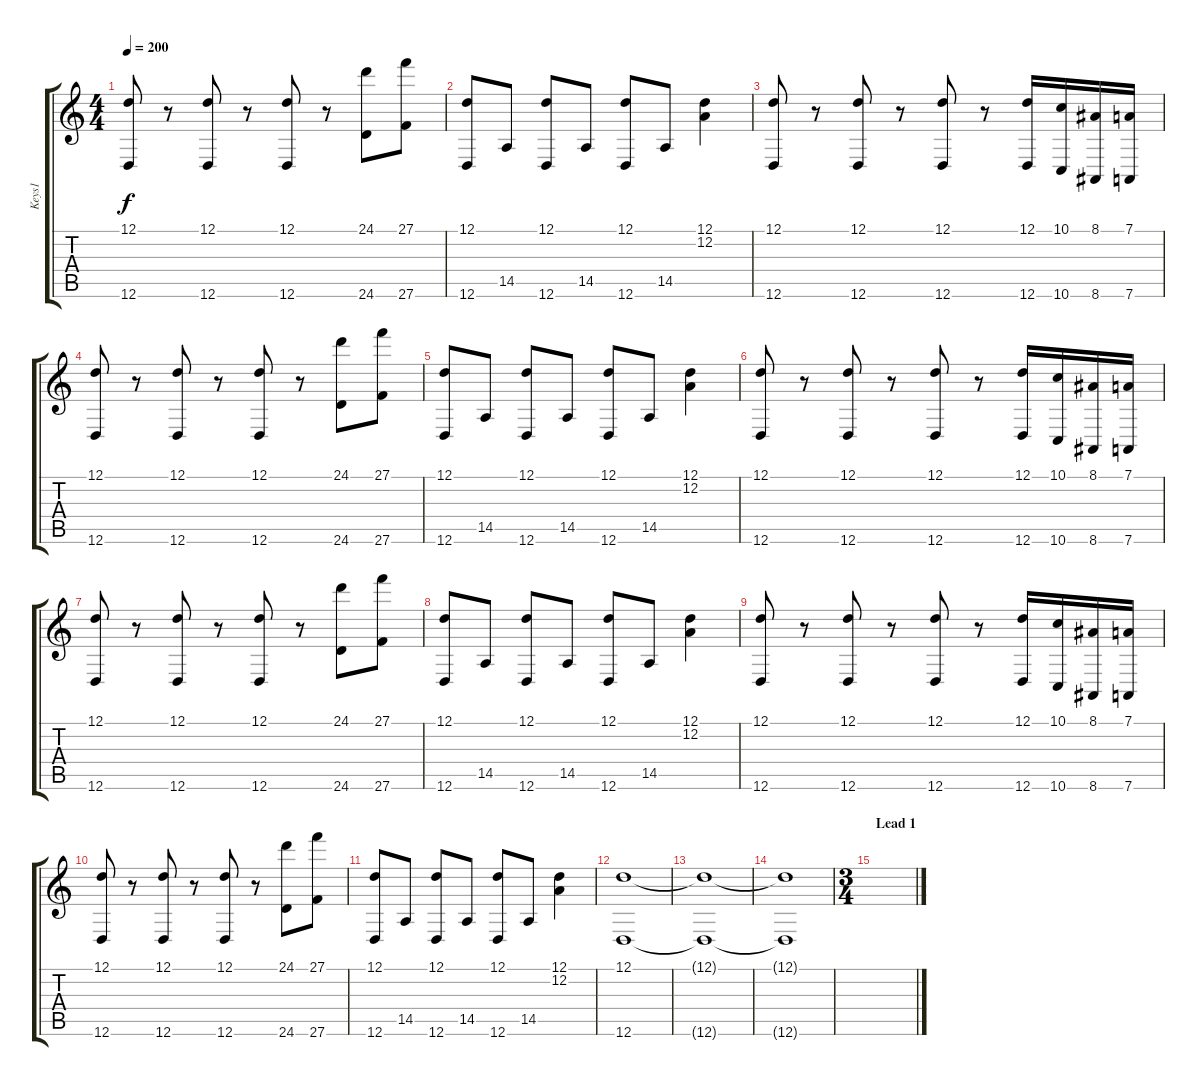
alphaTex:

\track ("Keys1" "Keys1") {instrument stringensemble1}
\staff {score tabs}
\tuning (D4 A3 F3 C3 G2 D2) {hide}
\ts (4 4)
\tempo 200
\clef g2
\ks c
(12.1 12.6).8{dy f} r.8 (12.1 12.6).8 r.8 (12.1 12.6).8 r.8 (24.1 24.6).8 (27.1 27.6).8 |
(12.1 12.6).8 14.5.8 (12.1 12.6).8 14.5.8 (12.1 12.6).8 14.5.8 (12.1 12.2).4 |
(12.1 12.6).8 r.8 (12.1 12.6).8 r.8 (12.1 12.6).8 r.8 (12.1 12.6).16 (10.1 10.6).16 (8.1 8.6).16 (7.1 7.6).16 |
(12.1 12.6).8 r.8 (12.1 12.6).8 r.8 (12.1 12.6).8 r.8 (24.1 24.6).8 (27.1 27.6).8 |
(12.1 12.6).8 14.5.8 (12.1 12.6).8 14.5.8 (12.1 12.6).8 14.5.8 (12.1 12.2).4 |
(12.1 12.6).8 r.8 (12.1 12.6).8 r.8 (12.1 12.6).8 r.8 (12.1 12.6).16 (10.1 10.6).16 (8.1 8.6).16 (7.1 7.6).16 |
(12.1 12.6).8 r.8 (12.1 12.6).8 r.8 (12.1 12.6).8 r.8 (24.1 24.6).8 (27.1 27.6).8 |
(12.1 12.6).8 14.5.8 (12.1 12.6).8 14.5.8 (12.1 12.6).8 14.5.8 (12.1 12.2).4 |
(12.1 12.6).8 r.8 (12.1 12.6).8 r.8 (12.1 12.6).8 r.8 (12.1 12.6).16 (10.1 10.6).16 (8.1 8.6).16 (7.1 7.6).16 |
(12.1 12.6).8 r.8 (12.1 12.6).8 r.8 (12.1 12.6).8 r.8 (24.1 24.6).8 (27.1 27.6).8 |
(12.1 12.6).8 14.5.8 (12.1 12.6).8 14.5.8 (12.1 12.6).8 14.5.8 (12.1 12.2).4 |
(12.1 12.6).1{volume 0} |
(12.1{t} 12.6{t}).1 |
(12.1{t} 12.6{t}).1 |
\ts (3 4)
\section ("" "Lead 1")
